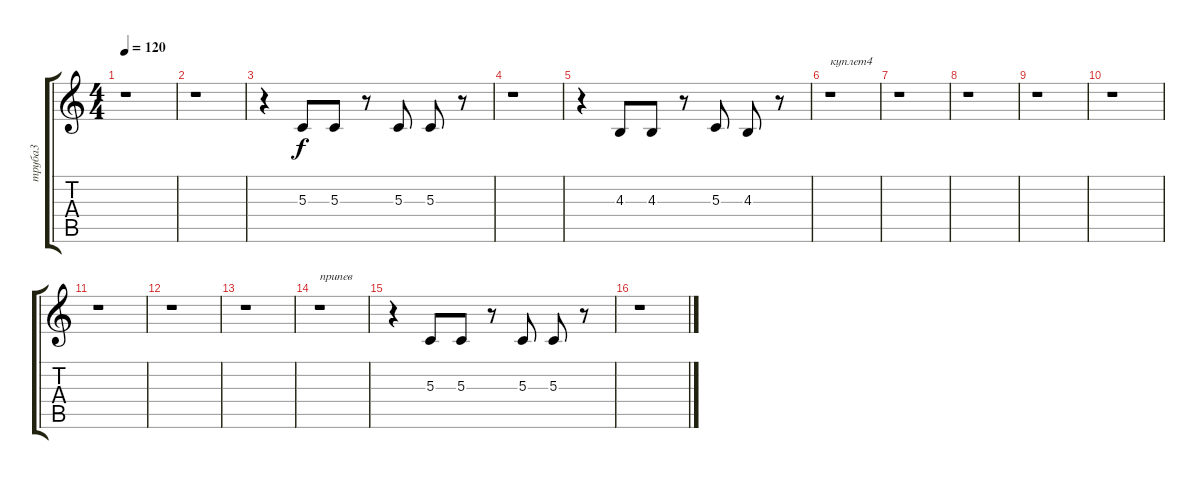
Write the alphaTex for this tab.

\track ("труба3" "труба3") {instrument tuba}
\staff {score tabs}
\tuning (E4 B3 G3 D3 A2 E2) {hide}
\ts (4 4)
\tempo 120
\clef g2
\ks c
r.1{dy f} |
r.1 |
r.4 5.3.8 5.3.8 r.8 5.3.8 5.3.8 r.8 |
r.1 |
r.4 4.3.8 4.3.8 r.8 5.3.8 4.3.8 r.8 |
r.1{txt "куплет4"} |
r.1 |
r.1 |
r.1 |
r.1 |
r.1 |
r.1 |
r.1 |
r.1{txt "припев"} |
r.4 5.3.8 5.3.8 r.8 5.3.8 5.3.8 r.8 |
r.1
